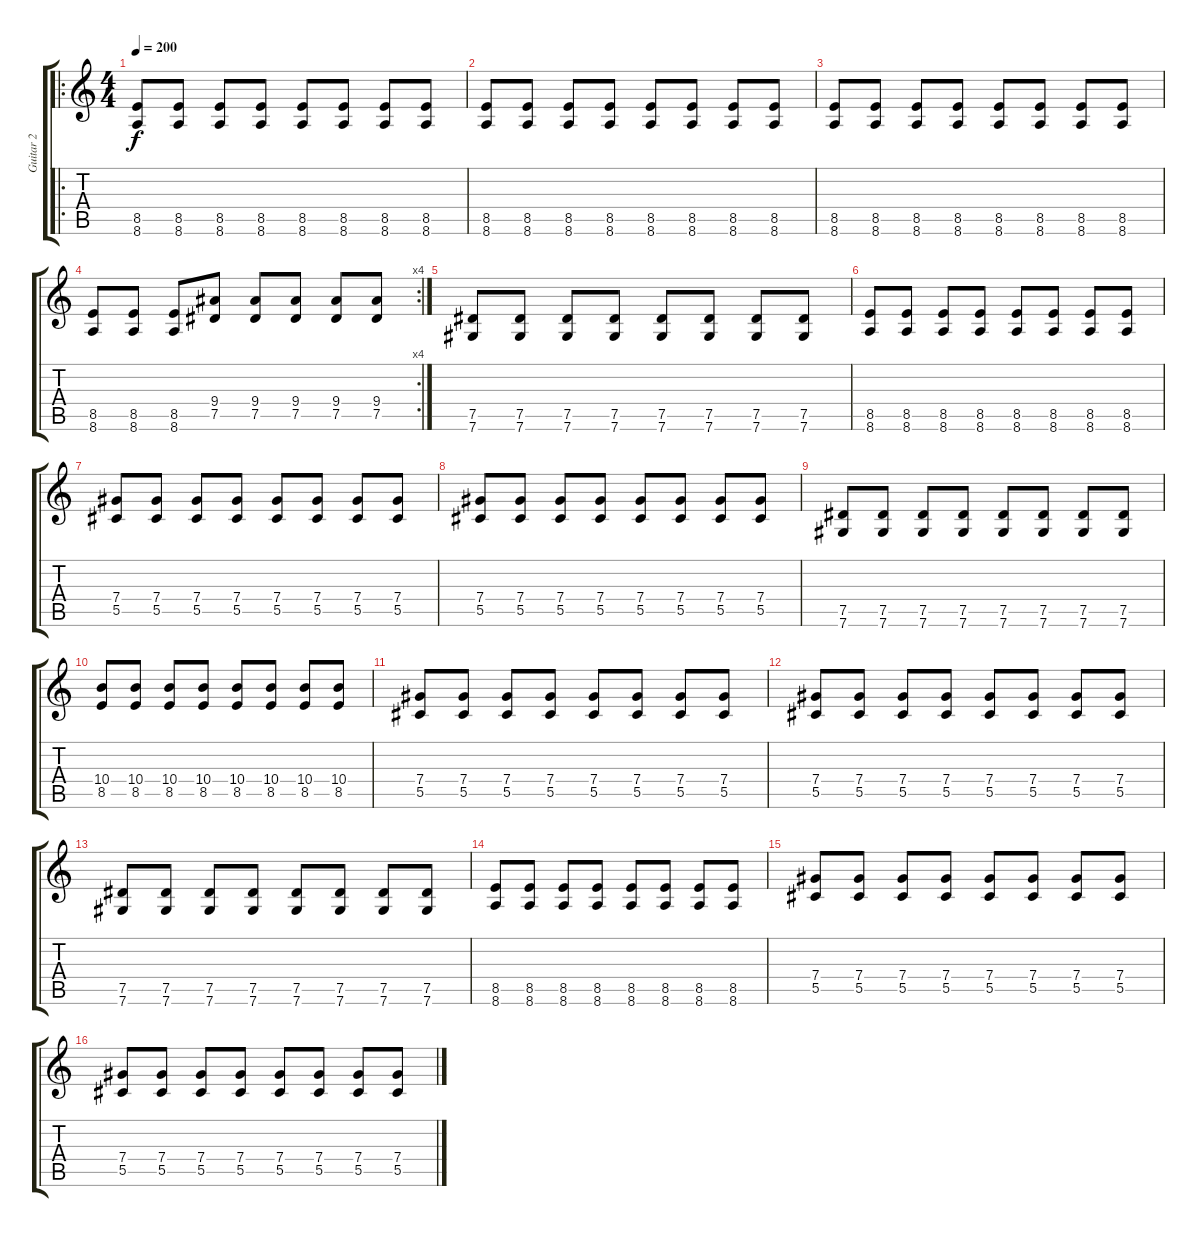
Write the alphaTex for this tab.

\track ("Guitar 2" "Guitar 2") {instrument distortionguitar}
\staff {score tabs}
\tuning (Eb4 Bb3 Gb3 Db3 Ab2 Db2) {hide}
\ro
\ts (4 4)
\tempo 200
\clef g2
\ks c
(8.5 8.6).8{dy f} (8.5 8.6).8 (8.5 8.6).8 (8.5 8.6).8 (8.5 8.6).8 (8.5 8.6).8 (8.5 8.6).8 (8.5 8.6).8 |
(8.5 8.6).8 (8.5 8.6).8 (8.5 8.6).8 (8.5 8.6).8 (8.5 8.6).8 (8.5 8.6).8 (8.5 8.6).8 (8.5 8.6).8 |
(8.5 8.6).8 (8.5 8.6).8 (8.5 8.6).8 (8.5 8.6).8 (8.5 8.6).8 (8.5 8.6).8 (8.5 8.6).8 (8.5 8.6).8 |
\rc 4
(8.5 8.6).8 (8.5 8.6).8 (8.5 8.6).8 (9.4 7.5).8 (9.4 7.5).8 (9.4 7.5).8 (9.4 7.5).8 (9.4 7.5).8 |
(7.5 7.6).8 (7.5 7.6).8 (7.5 7.6).8 (7.5 7.6).8 (7.5 7.6).8 (7.5 7.6).8 (7.5 7.6).8 (7.5 7.6).8 |
(8.5 8.6).8 (8.5 8.6).8 (8.5 8.6).8 (8.5 8.6).8 (8.5 8.6).8 (8.5 8.6).8 (8.5 8.6).8 (8.5 8.6).8 |
(7.4 5.5).8 (7.4 5.5).8 (7.4 5.5).8 (7.4 5.5).8 (7.4 5.5).8 (7.4 5.5).8 (7.4 5.5).8 (7.4 5.5).8 |
(7.4 5.5).8 (7.4 5.5).8 (7.4 5.5).8 (7.4 5.5).8 (7.4 5.5).8 (7.4 5.5).8 (7.4 5.5).8 (7.4 5.5).8 |
(7.5 7.6).8 (7.5 7.6).8 (7.5 7.6).8 (7.5 7.6).8 (7.5 7.6).8 (7.5 7.6).8 (7.5 7.6).8 (7.5 7.6).8 |
(10.4 8.5).8 (10.4 8.5).8 (10.4 8.5).8 (10.4 8.5).8 (10.4 8.5).8 (10.4 8.5).8 (10.4 8.5).8 (10.4 8.5).8 |
(7.4 5.5).8 (7.4 5.5).8 (7.4 5.5).8 (7.4 5.5).8 (7.4 5.5).8 (7.4 5.5).8 (7.4 5.5).8 (7.4 5.5).8 |
(7.4 5.5).8 (7.4 5.5).8 (7.4 5.5).8 (7.4 5.5).8 (7.4 5.5).8 (7.4 5.5).8 (7.4 5.5).8 (7.4 5.5).8 |
(7.5 7.6).8 (7.5 7.6).8 (7.5 7.6).8 (7.5 7.6).8 (7.5 7.6).8 (7.5 7.6).8 (7.5 7.6).8 (7.5 7.6).8 |
(8.5 8.6).8 (8.5 8.6).8 (8.5 8.6).8 (8.5 8.6).8 (8.5 8.6).8 (8.5 8.6).8 (8.5 8.6).8 (8.5 8.6).8 |
(7.4 5.5).8 (7.4 5.5).8 (7.4 5.5).8 (7.4 5.5).8 (7.4 5.5).8 (7.4 5.5).8 (7.4 5.5).8 (7.4 5.5).8 |
(7.4 5.5).8 (7.4 5.5).8 (7.4 5.5).8 (7.4 5.5).8 (7.4 5.5).8 (7.4 5.5).8 (7.4 5.5).8 (7.4 5.5).8
